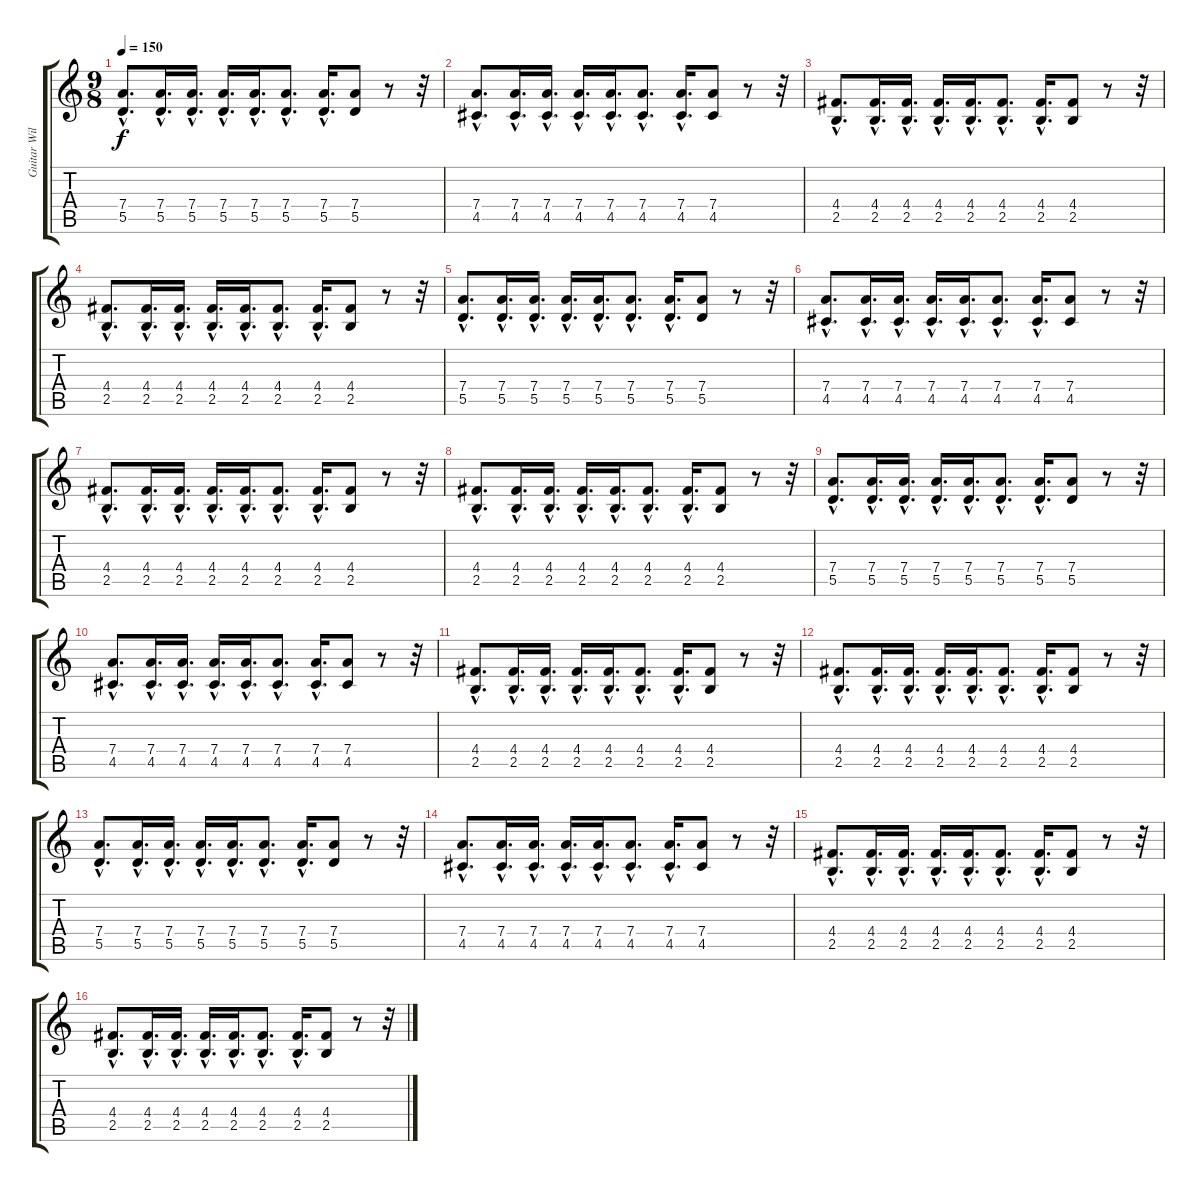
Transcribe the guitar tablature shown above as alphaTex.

\track ("Guitar Willem" "Guitar Wil") {instrument distortionguitar}
\staff {score tabs}
\tuning (E4 B3 G3 D3 A2 E2) {hide}
\ts (9 8)
\tempo 150
\clef g2
\ks c
(7.4{hac} 5.5{hac}).8{d dy f instrument distortionguitar} (7.4{hac} 5.5{hac}).16{d} (7.4{hac} 5.5{hac}).16{d} (7.4{hac} 5.5{hac}).16{d} (7.4{hac} 5.5{hac}).16{d} (7.4{hac} 5.5{hac}).8{d} (7.4{hac} 5.5{hac}).16{d} (7.4 5.5).8 r.8 r.32 |
(7.4{hac} 4.5{hac}).8{d instrument distortionguitar} (7.4{hac} 4.5{hac}).16{d} (7.4{hac} 4.5{hac}).16{d} (7.4{hac} 4.5{hac}).16{d} (7.4{hac} 4.5{hac}).16{d} (7.4{hac} 4.5{hac}).8{d} (7.4{hac} 4.5{hac}).16{d} (7.4 4.5).8 r.8 r.32 |
(4.4{hac} 2.5{hac}).8{d instrument distortionguitar} (4.4{hac} 2.5{hac}).16{d} (4.4{hac} 2.5{hac}).16{d} (4.4{hac} 2.5{hac}).16{d} (4.4{hac} 2.5{hac}).16{d} (4.4{hac} 2.5{hac}).8{d} (4.4{hac} 2.5{hac}).16{d} (4.4 2.5).8 r.8 r.32 |
(4.4{hac} 2.5{hac}).8{d instrument distortionguitar} (4.4{hac} 2.5{hac}).16{d} (4.4{hac} 2.5{hac}).16{d} (4.4{hac} 2.5{hac}).16{d} (4.4{hac} 2.5{hac}).16{d} (4.4{hac} 2.5{hac}).8{d} (4.4{hac} 2.5{hac}).16{d} (4.4 2.5).8 r.8 r.32 |
(7.4{hac} 5.5{hac}).8{d instrument distortionguitar} (7.4{hac} 5.5{hac}).16{d} (7.4{hac} 5.5{hac}).16{d} (7.4{hac} 5.5{hac}).16{d} (7.4{hac} 5.5{hac}).16{d} (7.4{hac} 5.5{hac}).8{d} (7.4{hac} 5.5{hac}).16{d} (7.4 5.5).8 r.8 r.32 |
(7.4{hac} 4.5{hac}).8{d instrument distortionguitar} (7.4{hac} 4.5{hac}).16{d} (7.4{hac} 4.5{hac}).16{d} (7.4{hac} 4.5{hac}).16{d} (7.4{hac} 4.5{hac}).16{d} (7.4{hac} 4.5{hac}).8{d} (7.4{hac} 4.5{hac}).16{d} (7.4 4.5).8 r.8 r.32 |
(4.4{hac} 2.5{hac}).8{d instrument distortionguitar} (4.4{hac} 2.5{hac}).16{d} (4.4{hac} 2.5{hac}).16{d} (4.4{hac} 2.5{hac}).16{d} (4.4{hac} 2.5{hac}).16{d} (4.4{hac} 2.5{hac}).8{d} (4.4{hac} 2.5{hac}).16{d} (4.4 2.5).8 r.8 r.32 |
(4.4{hac} 2.5{hac}).8{d instrument distortionguitar} (4.4{hac} 2.5{hac}).16{d} (4.4{hac} 2.5{hac}).16{d} (4.4{hac} 2.5{hac}).16{d} (4.4{hac} 2.5{hac}).16{d} (4.4{hac} 2.5{hac}).8{d} (4.4{hac} 2.5{hac}).16{d} (4.4 2.5).8 r.8 r.32 |
(7.4{hac} 5.5{hac}).8{d instrument distortionguitar} (7.4{hac} 5.5{hac}).16{d} (7.4{hac} 5.5{hac}).16{d} (7.4{hac} 5.5{hac}).16{d} (7.4{hac} 5.5{hac}).16{d} (7.4{hac} 5.5{hac}).8{d} (7.4{hac} 5.5{hac}).16{d} (7.4 5.5).8 r.8 r.32 |
(7.4{hac} 4.5{hac}).8{d instrument distortionguitar} (7.4{hac} 4.5{hac}).16{d} (7.4{hac} 4.5{hac}).16{d} (7.4{hac} 4.5{hac}).16{d} (7.4{hac} 4.5{hac}).16{d} (7.4{hac} 4.5{hac}).8{d} (7.4{hac} 4.5{hac}).16{d} (7.4 4.5).8 r.8 r.32 |
(4.4{hac} 2.5{hac}).8{d instrument distortionguitar} (4.4{hac} 2.5{hac}).16{d} (4.4{hac} 2.5{hac}).16{d} (4.4{hac} 2.5{hac}).16{d} (4.4{hac} 2.5{hac}).16{d} (4.4{hac} 2.5{hac}).8{d} (4.4{hac} 2.5{hac}).16{d} (4.4 2.5).8 r.8 r.32 |
(4.4{hac} 2.5{hac}).8{d instrument distortionguitar} (4.4{hac} 2.5{hac}).16{d} (4.4{hac} 2.5{hac}).16{d} (4.4{hac} 2.5{hac}).16{d} (4.4{hac} 2.5{hac}).16{d} (4.4{hac} 2.5{hac}).8{d} (4.4{hac} 2.5{hac}).16{d} (4.4 2.5).8 r.8 r.32 |
(7.4{hac} 5.5{hac}).8{d instrument distortionguitar} (7.4{hac} 5.5{hac}).16{d} (7.4{hac} 5.5{hac}).16{d} (7.4{hac} 5.5{hac}).16{d} (7.4{hac} 5.5{hac}).16{d} (7.4{hac} 5.5{hac}).8{d} (7.4{hac} 5.5{hac}).16{d} (7.4 5.5).8 r.8 r.32 |
(7.4{hac} 4.5{hac}).8{d instrument distortionguitar} (7.4{hac} 4.5{hac}).16{d} (7.4{hac} 4.5{hac}).16{d} (7.4{hac} 4.5{hac}).16{d} (7.4{hac} 4.5{hac}).16{d} (7.4{hac} 4.5{hac}).8{d} (7.4{hac} 4.5{hac}).16{d} (7.4 4.5).8 r.8 r.32 |
(4.4{hac} 2.5{hac}).8{d instrument distortionguitar} (4.4{hac} 2.5{hac}).16{d} (4.4{hac} 2.5{hac}).16{d} (4.4{hac} 2.5{hac}).16{d} (4.4{hac} 2.5{hac}).16{d} (4.4{hac} 2.5{hac}).8{d} (4.4{hac} 2.5{hac}).16{d} (4.4 2.5).8 r.8 r.32 |
(4.4{hac} 2.5{hac}).8{d instrument distortionguitar} (4.4{hac} 2.5{hac}).16{d} (4.4{hac} 2.5{hac}).16{d} (4.4{hac} 2.5{hac}).16{d} (4.4{hac} 2.5{hac}).16{d} (4.4{hac} 2.5{hac}).8{d} (4.4{hac} 2.5{hac}).16{d} (4.4 2.5).8 r.8 r.32
